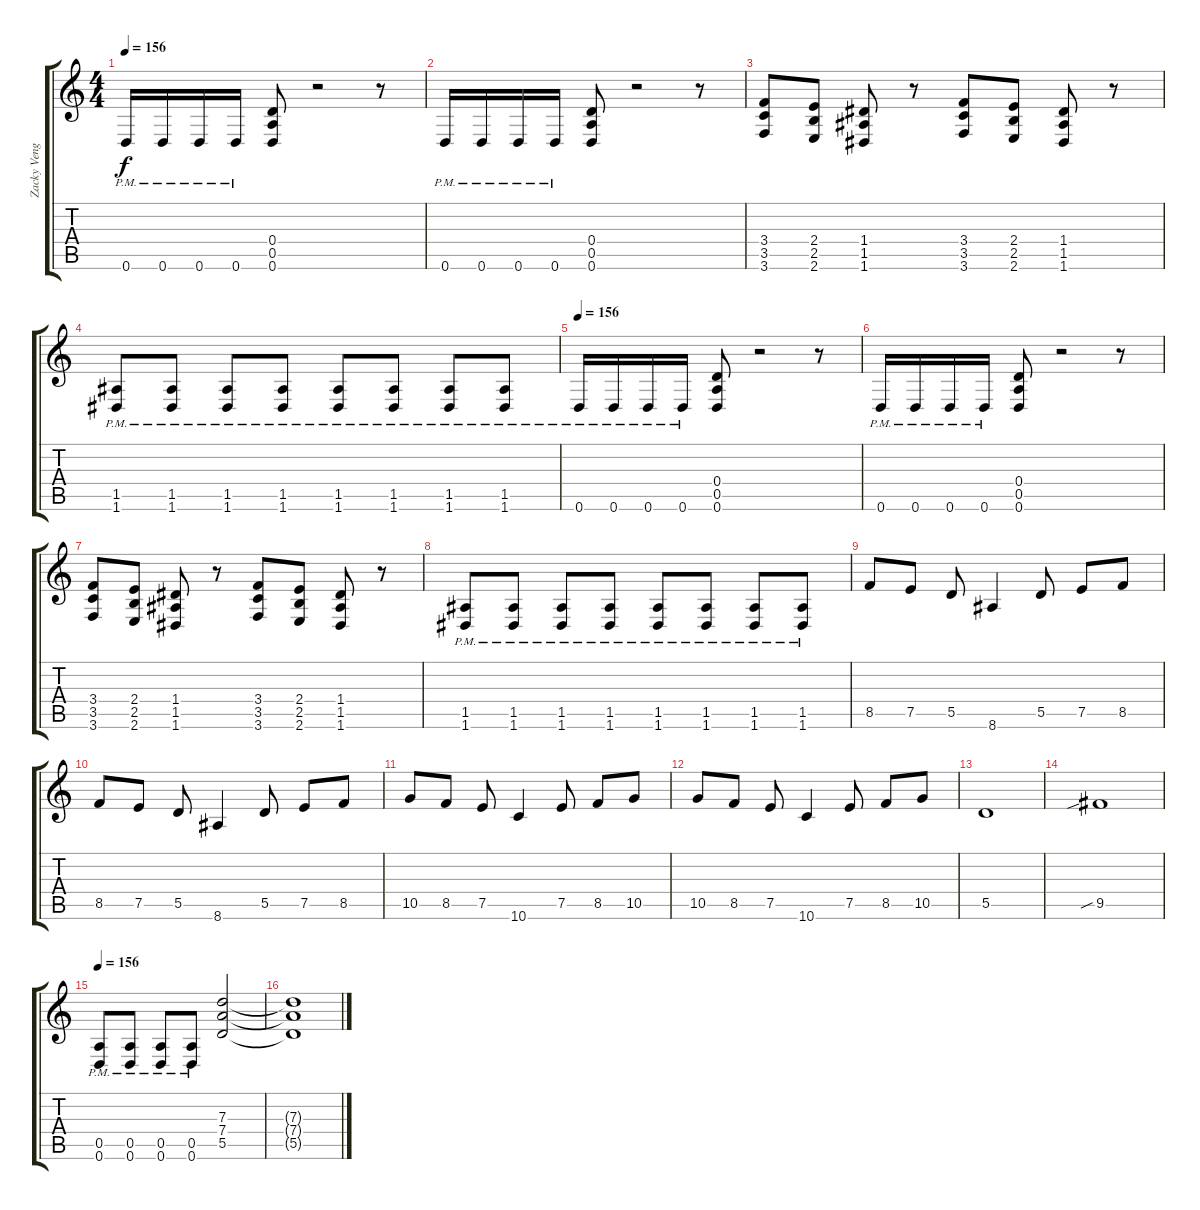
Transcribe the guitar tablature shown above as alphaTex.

\track ("Zacky Vengence" "Zacky Veng") {instrument distortionguitar}
\staff {score tabs}
\tuning (E4 B3 G3 D3 A2 D2) {hide}
\ts (4 4)
\tempo 156
\clef g2
\ks c
0.6{pm}.16{dy f} 0.6{pm}.16 0.6{pm}.16 0.6{pm}.16 (0.4 0.5 0.6).8 r.2 r.8 |
0.6{pm}.16 0.6{pm}.16 0.6{pm}.16 0.6{pm}.16 (0.4 0.5 0.6).8 r.2 r.8 |
(3.4 3.5 3.6).8 (2.4 2.5 2.6).8 (1.4 1.5 1.6).8 r.8 (3.4 3.5 3.6).8 (2.4 2.5 2.6).8 (1.4 1.5 1.6).8 r.8 |
(1.5{pm} 1.6{pm}).8 (1.5{pm} 1.6{pm}).8 (1.5{pm} 1.6{pm}).8 (1.5{pm} 1.6{pm}).8 (1.5{pm} 1.6{pm}).8 (1.5{pm} 1.6{pm}).8 (1.5{pm} 1.6{pm}).8 (1.5{pm} 1.6{pm}).8 |
\tempo 156
0.6{pm}.16 0.6{pm}.16 0.6{pm}.16 0.6{pm}.16 (0.4 0.5 0.6).8 r.2 r.8 |
0.6{pm}.16 0.6{pm}.16 0.6{pm}.16 0.6{pm}.16 (0.4 0.5 0.6).8 r.2 r.8 |
(3.4 3.5 3.6).8 (2.4 2.5 2.6).8 (1.4 1.5 1.6).8 r.8 (3.4 3.5 3.6).8 (2.4 2.5 2.6).8 (1.4 1.5 1.6).8 r.8 |
(1.5{pm} 1.6{pm}).8 (1.5{pm} 1.6{pm}).8 (1.5{pm} 1.6{pm}).8 (1.5{pm} 1.6{pm}).8 (1.5{pm} 1.6{pm}).8 (1.5{pm} 1.6{pm}).8 (1.5{pm} 1.6{pm}).8 (1.5{pm} 1.6{pm}).8 |
8.5.8 7.5.8 5.5.8 8.6.4 5.5.8 7.5.8 8.5.8 |
8.5.8 7.5.8 5.5.8 8.6.4 5.5.8 7.5.8 8.5.8 |
10.5.8 8.5.8 7.5.8 10.6.4 7.5.8 8.5.8 10.5.8 |
10.5.8 8.5.8 7.5.8 10.6.4 7.5.8 8.5.8 10.5.8 |
5.5.1 |
9.5{sib}.1 |
\tempo 156
(0.5{pm} 0.6{pm}).8{volume 16 instrument distortionguitar} (0.5{pm} 0.6{pm}).8 (0.5{pm} 0.6{pm}).8 (0.5{pm} 0.6{pm}).8 (7.3 7.4 5.5).2 |
(7.3{t} 7.4{t} 5.5{t}).1
